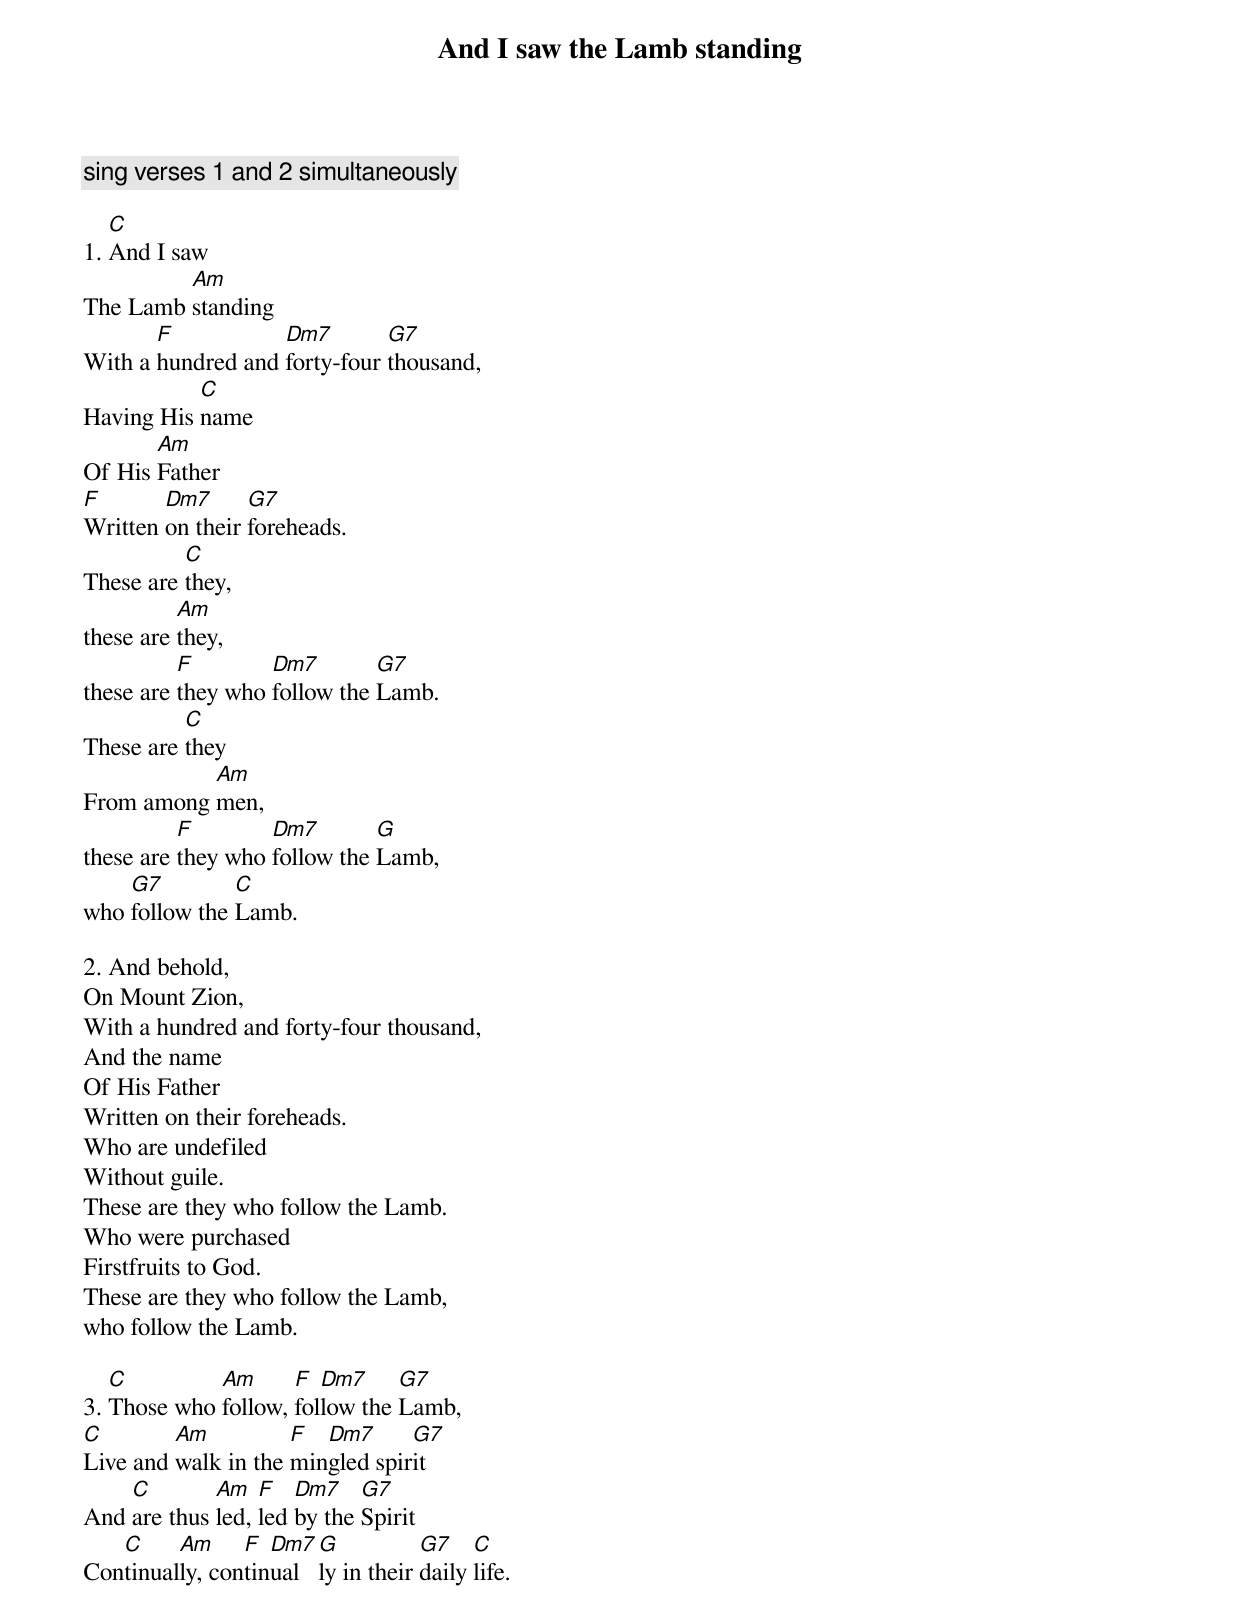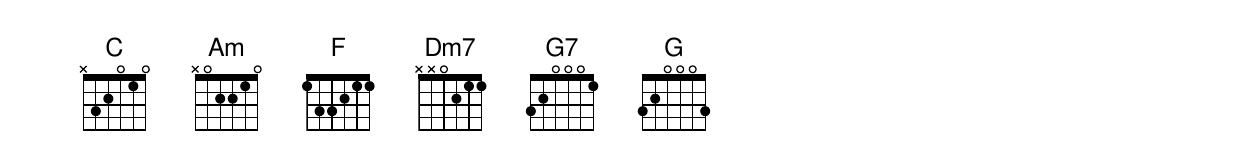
{t:And I saw the Lamb standing}
{c:sing verses 1 and 2 simultaneously}

1. [C]And I saw
The Lamb [Am]standing
With a [F]hundred and [Dm7]forty-four [G7]thousand,
Having His [C]name
Of His [Am]Father
[F]Written [Dm7]on their [G7]foreheads.
These are [C]they,
these are [Am]they,
these are [F]they who [Dm7]follow the [G7]Lamb.
These are [C]they
From among [Am]men,
these are [F]they who [Dm7]follow the [G]Lamb,
who [G7]follow the [C]Lamb.

2. And behold,
On Mount Zion,
With a hundred and forty-four thousand,
And the name
Of His Father
Written on their foreheads.
Who are undefiled
Without guile.
These are they who follow the Lamb.
Who were purchased
Firstfruits to God.
These are they who follow the Lamb,
who follow the Lamb.

3. [C]Those who [Am]follow, [F]fol[Dm7]low the [G7]Lamb,
[C]Live and [Am]walk in the [F]min[Dm7]gled spir[G7]it
And [C]are thus [Am]led, [F]led [Dm7]by the [G7]Spirit
Con[C]tinual[Am]ly, con[F]tin[Dm7]ual[G]ly in their [G7]daily [C]life.
